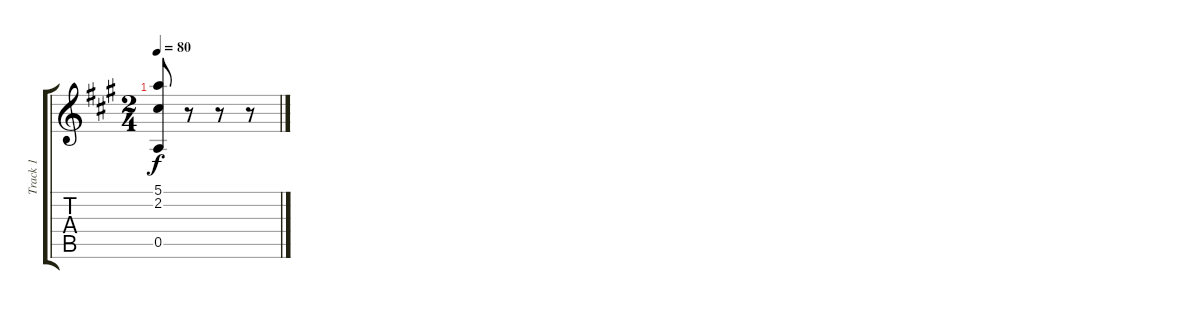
\track ("Track 1" "Track 1") {instrument acousticguitarnylon}
\staff {score tabs}
\tuning (E4 B3 G3 D3 A2 E2) {hide}
\ts (2 4)
\tempo 80
\clef g2
\ks a
(5.1 2.2 0.5).8{dy f} r.8 r.8 r.8
